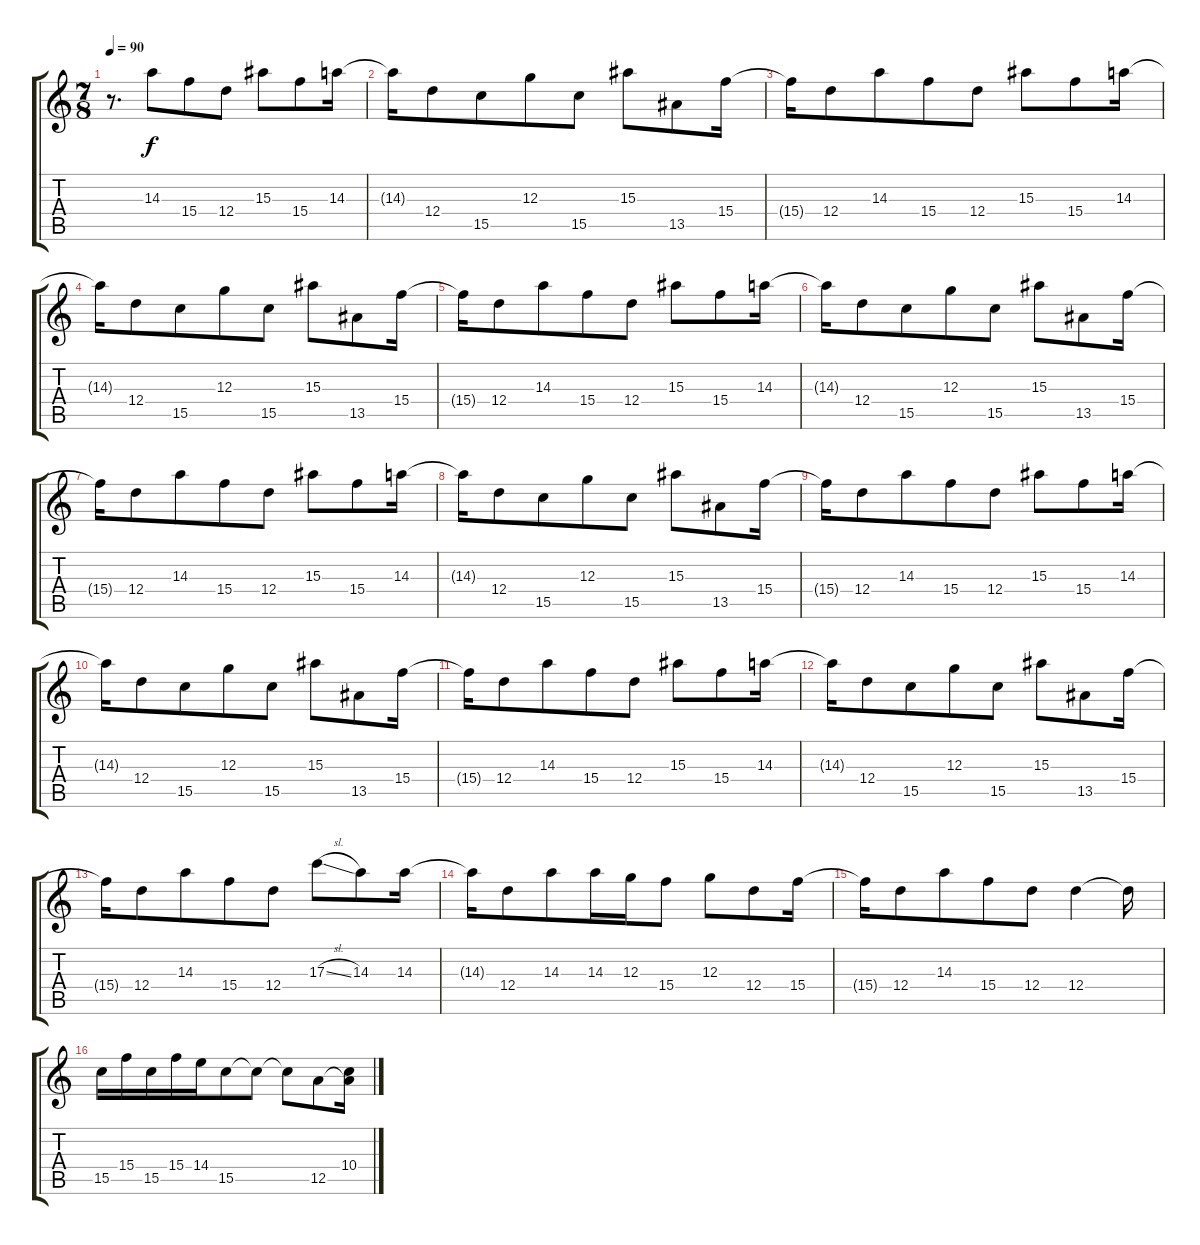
\track "" {instrument distortionguitar}
\staff {score tabs}
\tuning (E4 B3 G3 D3 A2 D2) {hide}
\ts (7 8)
\tempo 90
\clef g2
\ks c
r.8{d dy f} 14.3.8 15.4.8 12.4.8 15.3.8 15.4.8 14.3.16 |
14.3{t}.16 12.4.8 15.5.8 12.3.8 15.5.8 15.3.8 13.5.8 15.4.16 |
15.4{t}.16 12.4.8 14.3.8 15.4.8 12.4.8 15.3.8 15.4.8 14.3.16 |
14.3{t}.16 12.4.8 15.5.8 12.3.8 15.5.8 15.3.8 13.5.8 15.4.16 |
15.4{t}.16 12.4.8 14.3.8 15.4.8 12.4.8 15.3.8 15.4.8 14.3.16 |
14.3{t}.16 12.4.8 15.5.8 12.3.8 15.5.8 15.3.8 13.5.8 15.4.16 |
15.4{t}.16 12.4.8 14.3.8 15.4.8 12.4.8 15.3.8 15.4.8 14.3.16 |
14.3{t}.16 12.4.8 15.5.8 12.3.8 15.5.8 15.3.8 13.5.8 15.4.16 |
15.4{t}.16 12.4.8 14.3.8 15.4.8 12.4.8 15.3.8 15.4.8 14.3.16 |
14.3{t}.16 12.4.8 15.5.8 12.3.8 15.5.8 15.3.8 13.5.8 15.4.16 |
15.4{t}.16 12.4.8 14.3.8 15.4.8 12.4.8 15.3.8 15.4.8 14.3.16 |
14.3{t}.16 12.4.8 15.5.8 12.3.8 15.5.8 15.3.8 13.5.8 15.4.16 |
15.4{t}.16 12.4.8 14.3.8 15.4.8 12.4.8 17.3{sl}.8 14.3.8 14.3.16 |
14.3{t}.16 12.4.8 14.3.8 14.3.16 12.3.16 15.4.8 12.3.8 12.4.8 15.4.16 |
15.4{t}.16 12.4.8 14.3.8 15.4.8 12.4.8 12.4.4 12.4{t}.16 |
15.5.16 15.4.16 15.5.16 15.4.16 14.4.16 15.5.8 15.5{t}.8 15.5{t}.8 12.5.8 (10.4 12.5{t}).16
